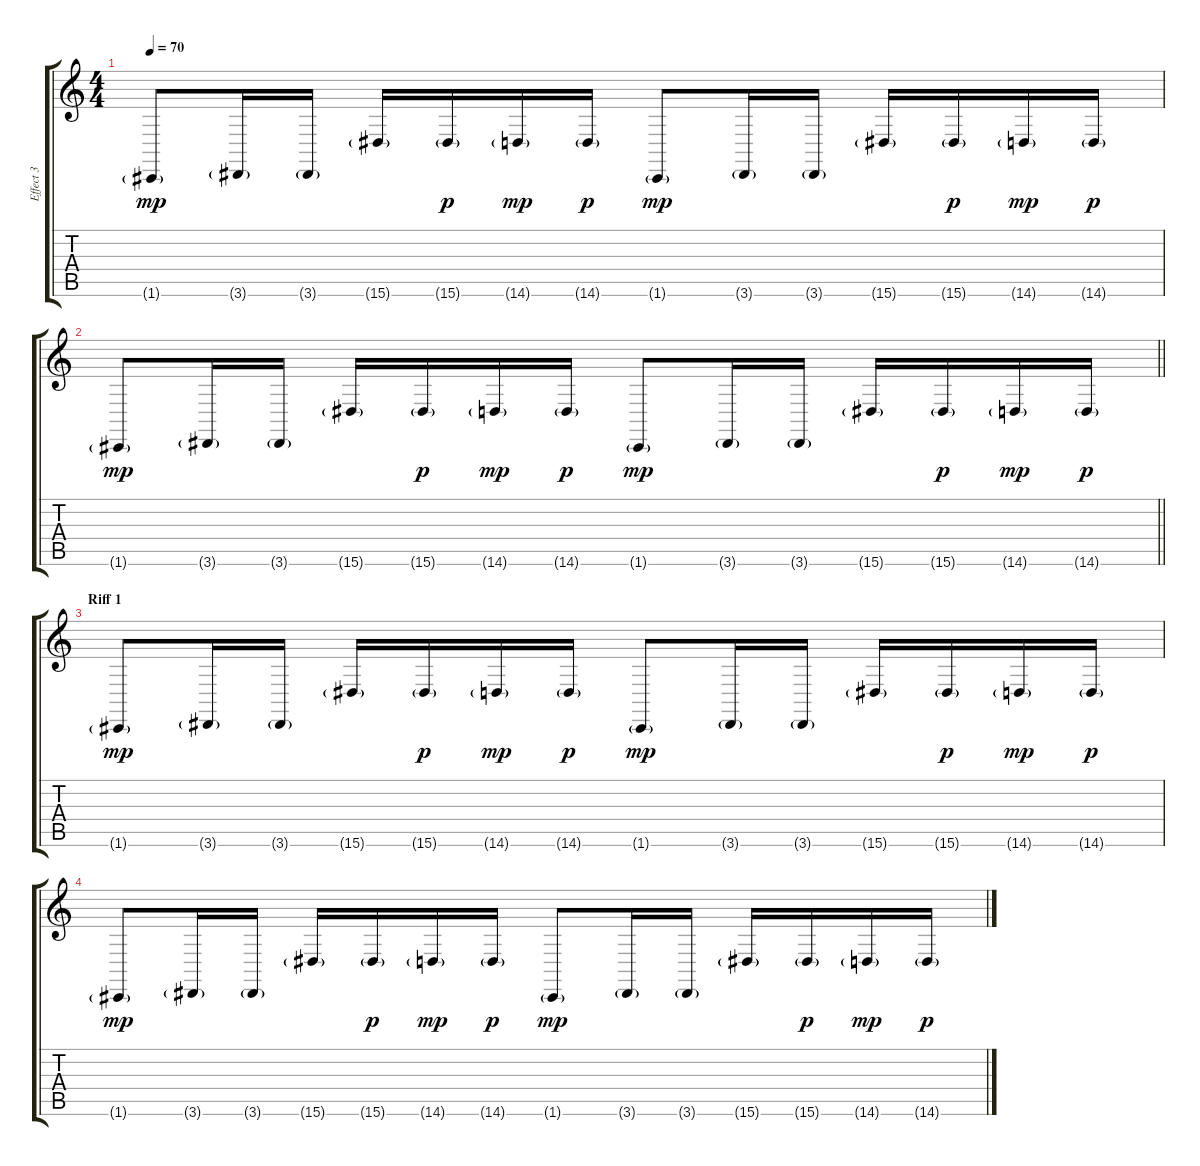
\track ("Effect 3" "Effect 3") {instrument gunshot}
\staff {score tabs}
\tuning (E4 C4 G3 C3 G2 C2) {hide}
\ts (4 4)
\tempo 70
\clef g2
\ks c
1.6{g}.8{dy mp} 3.6{g}.16 3.6{g}.16 15.6{g}.16 15.6{g}.16{dy p} 14.6{g}.16{dy mp} 14.6{g}.16{dy p} 1.6{g}.8{dy mp} 3.6{g}.16 3.6{g}.16 15.6{g}.16 15.6{g}.16{dy p} 14.6{g}.16{dy mp} 14.6{g}.16{dy p} |
\barLineRight lightlight
1.6{g}.8{dy mp} 3.6{g}.16 3.6{g}.16 15.6{g}.16 15.6{g}.16{dy p} 14.6{g}.16{dy mp} 14.6{g}.16{dy p} 1.6{g}.8{dy mp} 3.6{g}.16 3.6{g}.16 15.6{g}.16 15.6{g}.16{dy p} 14.6{g}.16{dy mp} 14.6{g}.16{dy p} |
\section ("" "Riff 1")
1.6{g}.8{dy mp} 3.6{g}.16 3.6{g}.16 15.6{g}.16 15.6{g}.16{dy p} 14.6{g}.16{dy mp} 14.6{g}.16{dy p} 1.6{g}.8{dy mp} 3.6{g}.16 3.6{g}.16 15.6{g}.16 15.6{g}.16{dy p} 14.6{g}.16{dy mp} 14.6{g}.16{dy p} |
1.6{g}.8{dy mp} 3.6{g}.16 3.6{g}.16 15.6{g}.16 15.6{g}.16{dy p} 14.6{g}.16{dy mp} 14.6{g}.16{dy p} 1.6{g}.8{dy mp} 3.6{g}.16 3.6{g}.16 15.6{g}.16 15.6{g}.16{dy p} 14.6{g}.16{dy mp} 14.6{g}.16{dy p}
